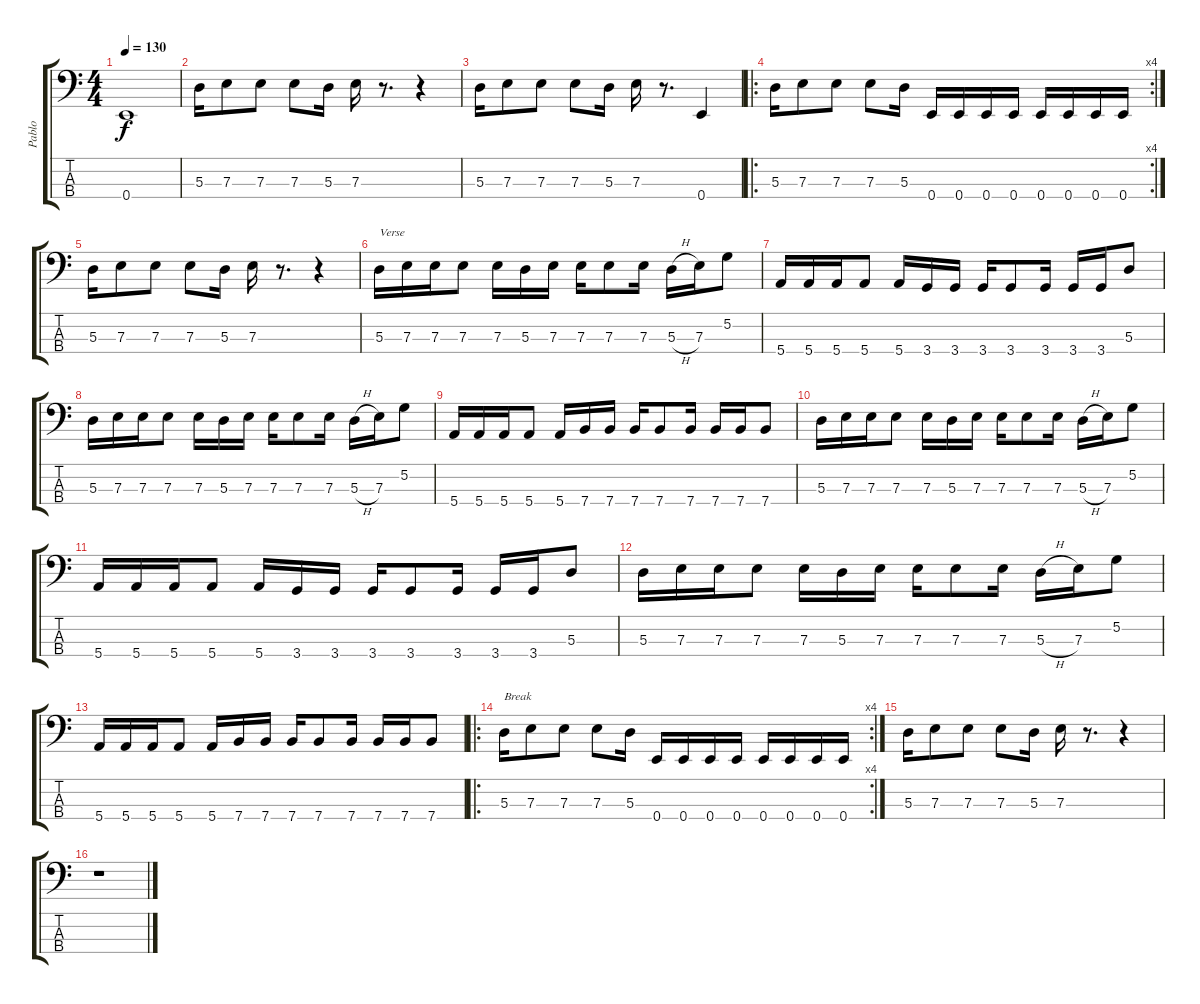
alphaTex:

\track ("Pablo" "Pablo") {instrument electricbasspick}
\staff {score tabs}
\tuning (G2 D2 A1 E1) {hide}
\ts (4 4)
\tempo 130
\clef f4
\ks c
0.4.1{dy f} |
5.3.16 7.3.8 7.3.8 7.3.8 5.3.16 7.3.16 r.8{d} r.4 |
5.3.16 7.3.8 7.3.8 7.3.8 5.3.16 7.3.16 r.8{d} 0.4.4 |
\ro
\rc 4
5.3.16 7.3.8 7.3.8 7.3.8 5.3.16 0.4.16 0.4.16 0.4.16 0.4.16 0.4.16 0.4.16 0.4.16 0.4.16 |
5.3.16 7.3.8 7.3.8 7.3.8 5.3.16 7.3.16 r.8{d} r.4 |
5.3.16{txt "Verse"} 7.3.16 7.3.16 7.3.8 7.3.16 5.3.16 7.3.16 7.3.16 7.3.8 7.3.16 5.3{h}.16 7.3.16 5.2.8 |
5.4.16 5.4.16 5.4.16 5.4.8 5.4.16 3.4.16 3.4.16 3.4.16 3.4.8 3.4.16 3.4.16 3.4.16 5.3.8 |
5.3.16 7.3.16 7.3.16 7.3.8 7.3.16 5.3.16 7.3.16 7.3.16 7.3.8 7.3.16 5.3{h}.16 7.3.16 5.2.8 |
5.4.16 5.4.16 5.4.16 5.4.8 5.4.16 7.4.16 7.4.16 7.4.16 7.4.8 7.4.16 7.4.16 7.4.16 7.4.8 |
5.3.16 7.3.16 7.3.16 7.3.8 7.3.16 5.3.16 7.3.16 7.3.16 7.3.8 7.3.16 5.3{h}.16 7.3.16 5.2.8 |
5.4.16 5.4.16 5.4.16 5.4.8 5.4.16 3.4.16 3.4.16 3.4.16 3.4.8 3.4.16 3.4.16 3.4.16 5.3.8 |
5.3.16 7.3.16 7.3.16 7.3.8 7.3.16 5.3.16 7.3.16 7.3.16 7.3.8 7.3.16 5.3{h}.16 7.3.16 5.2.8 |
5.4.16 5.4.16 5.4.16 5.4.8 5.4.16 7.4.16 7.4.16 7.4.16 7.4.8 7.4.16 7.4.16 7.4.16 7.4.8 |
\ro
\rc 4
5.3.16{txt "Break"} 7.3.8 7.3.8 7.3.8 5.3.16 0.4.16 0.4.16 0.4.16 0.4.16 0.4.16 0.4.16 0.4.16 0.4.16 |
5.3.16 7.3.8 7.3.8 7.3.8 5.3.16 7.3.16 r.8{d} r.4 |
r.1
